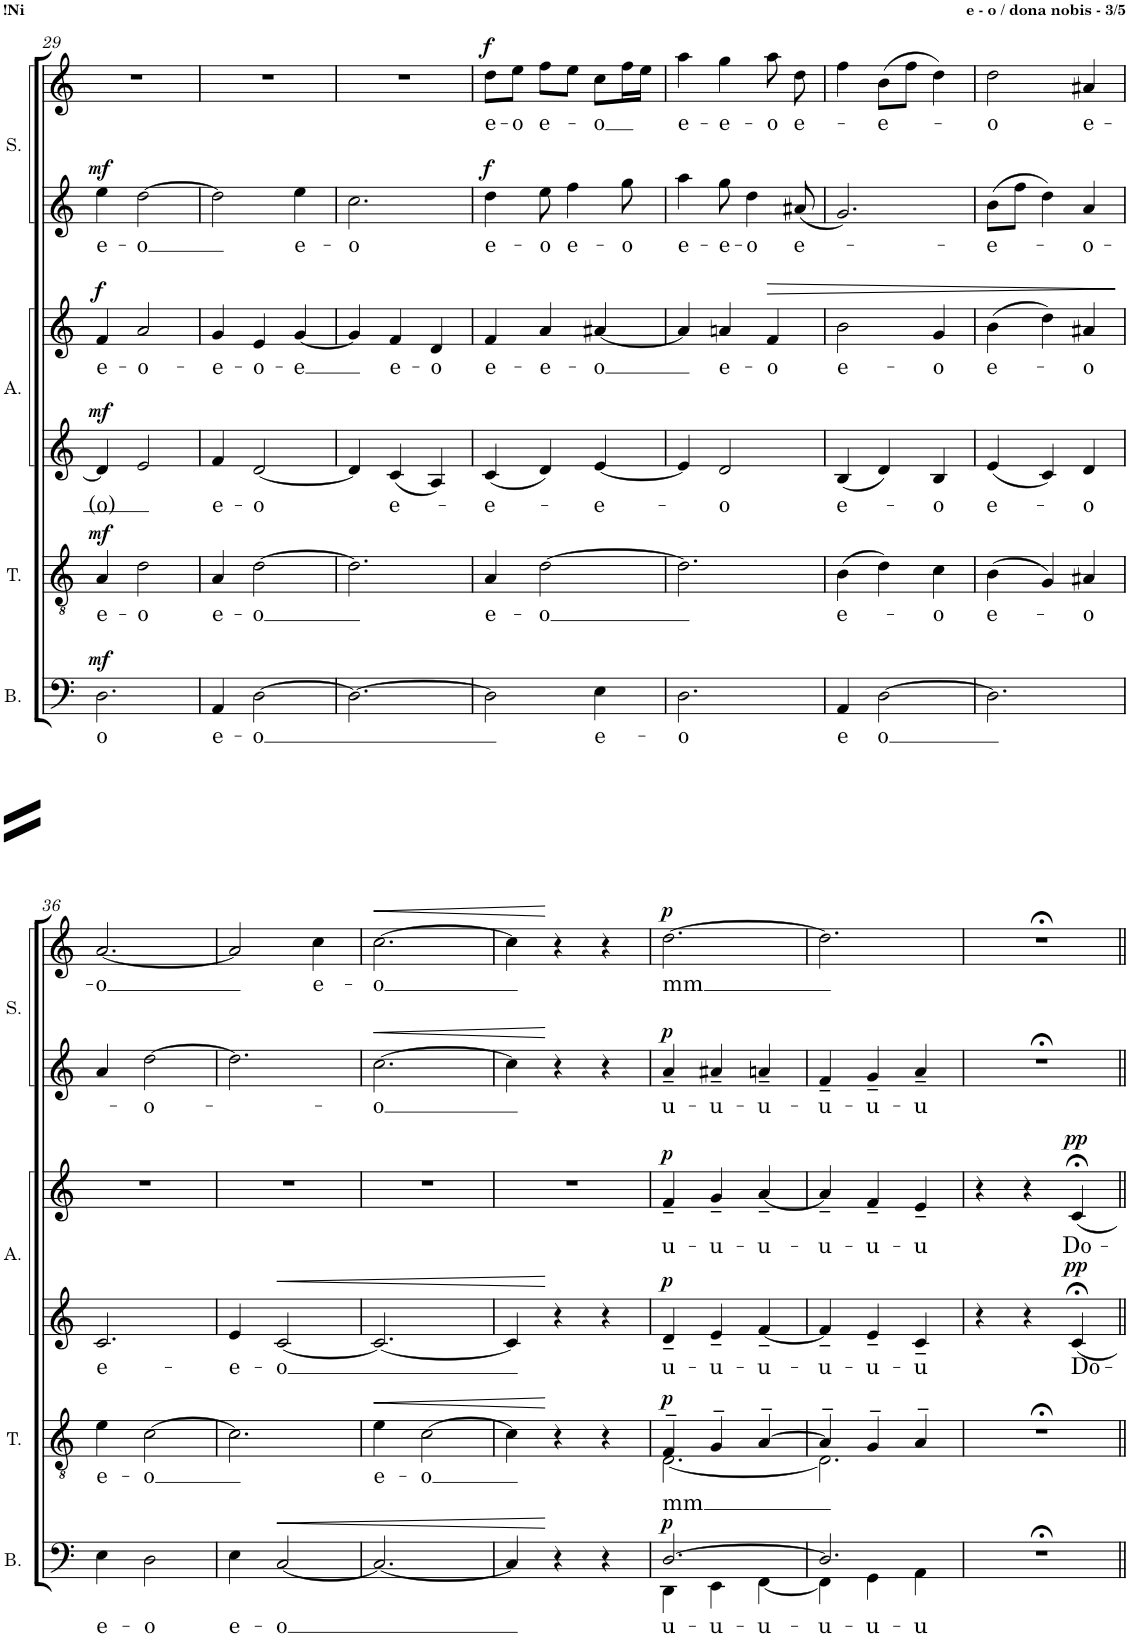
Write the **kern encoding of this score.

**kern	**text	**dynam	**kern	**text	**dynam	**kern	**text	**kern	**text	**dynam	**kern	**text	**kern	**text	**dynam
*part4	*part4	*part4	*part3	*part3	*part3	*part2	*part2	*part2	*part2	*part2	*part1	*part1	*part1	*part1	*part1
*staff6	*staff6	*staff6	*staff5	*staff5	*staff5	*staff4	*staff4	*staff3	*staff3	*staff3/4	*staff2	*staff2	*staff1	*staff1	*staff1/2
*I"Bass	*	*	*I"Tenor	*	*	*I"Alto	*	*	*	*	*I"Soprano	*	*	*	*
*I'B.	*	*	*I'T.	*	*	*I'A.	*	*	*	*	*I'S.	*	*	*	*
!!LO:PB:g=z
*clefF4	*	*	*clefGv2	*	*	*clefG2	*	*clefG2	*	*	*clefG2	*	*clefG2	*	*
*k[]	*	*	*k[]	*	*	*k[]	*	*k[]	*	*	*k[]	*	*k[]	*	*
*M3/4	*	*	*M3/4	*	*	*M3/4	*	*M3/4	*	*	*M3/4	*	*M3/4	*	*
=29	=29	=29	=29	=29	=29	=29	=29	=29	=29	=29	=29	=29	=29	=29	=29
!	!LO:LY:b	!LO:DY:a	!	!LO:LY:b	!LO:DY:a	!	!LO:LY:b	!	!LO:LY:b	!LO:DY:a=2	!	!LO:LY:b	!	!	!
!	!	!	!	!	!	!	!	!	!	!LO:DY:n=1:a	!	!	!	!	!LO:DY:a=2
2.D\	o	mf	4A/	e-	mf	4d/]	(o)	4f/	e-	mf f	4ee\	e-	2.r	.	mf
!	!	!	!	!LO:LY:b	!	!	!	!	!LO:LY:b	!	!	!LO:LY:b	!	!	!
.	.	.	2d\	-o	.	2e/	.	2a/	-o-	.	[2dd\	-o	.	.	.
=30	=30	=30	=30	=30	=30	=30	=30	=30	=30	=30	=30	=30	=30	=30	=30
!	!LO:LY:b	!	!	!LO:LY:b	!	!	!LO:LY:b	!	!LO:LY:b	!	!	!	!	!	!
4AA/	e-	.	4A/	e-	.	4f/	e-	4g/	-e-	.	2dd\]	.	2.r	.	.
!	!LO:LY:b	!	!	!LO:LY:b	!	!	!LO:LY:b	!	!LO:LY:b	!	!	!	!	!	!
[2D\	-o	.	[2d\	-o	.	[2d/	-o	4e/	-o-	.	.	.	.	.	.
!	!	!	!	!	!	!	!	!	!LO:LY:b	!	!	!LO:LY:b	!	!	!
.	.	.	.	.	.	.	.	[4g/	-e	.	4ee\	e-	.	.	.
=31	=31	=31	=31	=31	=31	=31	=31	=31	=31	=31	=31	=31	=31	=31	=31
!	!	!	!	!	!	!	!	!	!	!	!	!LO:LY:b	!	!	!
2.D\_	.	.	2.d\]	.	.	4d/]	.	4g/]	.	.	2.cc\	-o	2.r	.	.
!	!	!	!	!	!	!	!LO:LY:b	!	!LO:LY:b	!	!	!	!	!	!
.	.	.	.	.	.	4c/	e-	4f/	e-	.	.	.	.	.	.
!	!	!	!	!	!	!	!	!	!LO:LY:b	!	!	!	!	!	!
.	.	.	.	.	.	4A/	.	4d/	-o	.	.	.	.	.	.
=32	=32	=32	=32	=32	=32	=32	=32	=32	=32	=32	=32	=32	=32	=32	=32
!	!	!	!	!LO:LY:b	!	!	!LO:LY:b	!	!LO:LY:b	!	!	!LO:LY:b	!	!LO:LY:b	!LO:DY:a=2
!	!	!	!	!	!	!	!	!	!	!	!	!	!	!	!LO:DY:n=1:a
2D\]	.	.	4A/	e-	.	4c/	-e-	4f/	e-	.	4dd\	e-	8dd\L	e-	f f
!	!	!	!	!	!	!	!	!	!	!	!	!	!	!LO:LY:b	!
.	.	.	.	.	.	.	.	.	.	.	.	.	8ee\J	-o	.
!	!	!	!	!LO:LY:b	!	!	!	!	!LO:LY:b	!	!	!LO:LY:b	!	!LO:LY:b	!
.	.	.	[2d\	-o	.	4d/	.	4a/	-e-	.	8ee\	-o	8ff\L	e-	.
!	!	!	!	!	!	!	!	!	!	!	!	!LO:LY:b	!	!	!
.	.	.	.	.	.	.	.	.	.	.	4ff\	e-	8ee\J	.	.
!	!LO:LY:b	!	!	!	!	!	!LO:LY:b	!	!LO:LY:b	!	!	!	!	!LO:LY:b	!
4E\	e-	.	.	.	.	[4e/	-e-	[4a#X/	-o	.	.	.	8cc\L	-o	.
!	!	!	!	!	!	!	!	!	!	!	!	!LO:LY:b	!	!	!
.	.	.	.	.	.	.	.	.	.	.	8gg\	-o	16ff\L	.	.
.	.	.	.	.	.	.	.	.	.	.	.	.	16ee\JJ	.	.
=33	=33	=33	=33	=33	=33	=33	=33	=33	=33	=33	=33	=33	=33	=33	=33
!	!LO:LY:b	!	!	!	!	!	!	!	!	!	!	!LO:LY:b	!	!LO:LY:b	!
2.D\	-o	.	2.d\]	.	.	4e/]	.	4a#/]	.	.	4aa\	e-	4aa\	e-	.
!	!	!	!	!	!	!	!LO:LY:b	!	!LO:LY:b	!	!	!LO:LY:b	!	!LO:LY:b	!
.	.	.	.	.	.	2d/	-o	4an/	e-	.	8gg\	-e-	4gg\	-e-	.
!	!	!	!	!	!	!	!	!	!	!	!	!LO:LY:b	!	!	!
.	.	.	.	.	.	.	.	.	.	.	4dd\	-o	.	.	.
!	!	!	!	!	!	!	!	!	!LO:LY:b	!LO:HP:b	!	!	!	!LO:LY:b	!
.	.	.	.	.	.	.	.	4f/	-o	>	.	.	8aa\	-o	.
!	!	!	!	!	!	!	!	!	!	!	!	!LO:LY:b	!	!LO:LY:b	!
.	.	.	.	.	.	.	.	.	.	.	8a#X/	e-	8dd\	e-	.
=34	=34	=34	=34	=34	=34	=34	=34	=34	=34	=34	=34	=34	=34	=34	=34
!	!LO:LY:b	!	!	!LO:LY:b	!	!	!LO:LY:b	!	!LO:LY:b	!	!	!	!	!	!
4AA/	e	.	(4B\	e-	.	4B/	e-	2b\	e-	.	2.g/	.	4ff\	.	.
!	!LO:LY:b	!	!	!	!	!	!	!	!	!	!	!	!	!LO:LY:b	!
[2D\	-o	.	4d\)	.	.	4d/	.	.	.	.	.	.	(8b\L	-e-	.
.	.	.	.	.	.	.	.	.	.	.	.	.	8ff\J	.	.
!	!	!	!	!LO:LY:b	!	!	!LO:LY:b	!	!LO:LY:b	!	!	!	!	!	!
.	.	.	4c\	-o	.	4B/	-o	4g/	-o	.	.	.	4dd\)	.	.
=35	=35	=35	=35	=35	=35	=35	=35	=35	=35	=35	=35	=35	=35	=35	=35
!	!	!	!	!LO:LY:b	!	!	!LO:LY:b	!	!LO:LY:b	!	!	!LO:LY:b	!	!LO:LY:b	!
2.D\]	.	.	(4B\	e-	.	4e/	e-	(4b\	e-	.	8b\L	-e-	2dd\	-o	.
.	.	.	.	.	.	.	.	.	.	.	8ff\J	.	.	.	.
.	.	.	4G/)	.	.	4c/	.	4dd\)	.	.	4dd\	.	.	.	.
!	!	!	!	!LO:LY:b	!	!	!LO:LY:b	!	!LO:LY:b	!	!	!LO:LY:b	!	!LO:LY:b	!
.	.	.	4A#X/	-o	.	4d/	-o	4a#X/	-o	.	4a/	-o-	4a#X/	e-	.
.	.	.	.	.	.	.	.	.	.	]	.	.	.	.	.
!!LO:LB:g=z
=36	=36	=36	=36	=36	=36	=36	=36	=36	=36	=36	=36	=36	=36	=36	=36
!	!LO:LY:b	!	!	!LO:LY:b	!	!	!LO:LY:b	!	!	!	!	!	!	!LO:LY:b	!
4E\	e-	.	4e\	e-	.	2.c/	e-	2.r	.	.	4a/	.	[2.a/	-o	.
!	!LO:LY:b	!	!	!LO:LY:b	!	!	!	!	!	!	!	!LO:LY:b	!	!	!
2D\	-o	.	[2c\	-o	.	.	.	.	.	.	[2dd\	-o-	.	.	.
=37	=37	=37	=37	=37	=37	=37	=37	=37	=37	=37	=37	=37	=37	=37	=37
!	!LO:LY:b	!	!	!	!	!	!LO:LY:b	!	!	!	!	!	!	!	!
4E\	e-	.	2.c\]	.	.	4e/	-e-	2.r	.	.	2.dd\]	.	2a/]	.	.
!	!LO:LY:b	!LO:HP:b	!	!	!	!	!LO:LY:b	!	!	!	!	!	!	!	!
[2C/	-o	<	.	.	.	[2c/	-o	.	.	.	.	.	.	.	.
!	!	!	!	!	!	!	!	!	!	!	!	!	!	!LO:LY:b	!
.	.	.	.	.	.	.	.	.	.	.	.	.	4cc\	e-	.
=38	=38	=38	=38	=38	=38	=38	=38	=38	=38	=38	=38	=38	=38	=38	=38
!	!	!	!	!LO:LY:b	!LO:HP:b	!	!	!	!	!	!	!LO:LY:b	!	!LO:LY:b	!LO:HP:b
2.C/_	.	.	4e\	e-	<	2.c/_	.	2.r	.	.	[2.cc\	-o	[2.cc\	-o	<
!	!	!	!	!LO:LY:b	!	!	!	!	!	!	!	!	!	!	!
.	.	.	[2c\	-o	.	.	.	.	.	.	.	.	.	.	.
=39	=39	=39	=39	=39	=39	=39	=39	=39	=39	=39	=39	=39	=39	=39	=39
4C/]	.	.	4c\]	.	.	4c/]	.	2.r	.	.	4cc\]	.	4cc\]	.	.
4r	.	[	4r	.	[	4r	.	.	.	.	4r	.	4r	.	[
4r	.	.	4r	.	.	4r	.	.	.	.	4r	.	4r	.	.
=40	=40	=40	=40	=40	=40	=40	=40	=40	=40	=40	=40	=40	=40	=40	=40
!	!LO:LY:a	!	!	!	!	!	!	!	!	!	!	!	!	!	!
*^	*	*	*	*	*	*	*	*	*	*	*	*	*	*	*
!	!	!LO:LY:b	!LO:DY:a	!	!LO:LY:b	!LO:DY:a	!	!LO:LY:b	!	!LO:LY:b	!LO:DY:a=2	!	!LO:LY:b	!	!LO:LY:b	!
*	*	*	*	*^	*	*	*	*	*	*	*	*	*	*	*	*
!	!	!	!	!	!	!	!	!	!	!	!	!LO:DY:n=1:a	!	!	!	!	!LO:DY:a=2
!	!	!	!	!	!	!	!	!	!	!	!	!	!	!	!	!	!LO:DY:n=1:a
[2.D/	4DD\	u-	p	4F~/	[2.D\	u-	p	4d~/	u-	4f~/	u-	p p	4a~/	u-	[2.dd\	mm	p p
!	!	!LO:LY:b	!	!	!	!LO:LY:b	!	!	!LO:LY:b	!	!LO:LY:b	!	!	!LO:LY:b	!	!	!
.	4EE\	-u-	.	4G~/	.	-u-	.	4e~/	-u-	4g~/	-u-	.	4a#X~/	-u-	.	.	.
!	!	!LO:LY:b	!	!	!	!LO:LY:b	!	!	!LO:LY:b	!	!LO:LY:b	!	!	!LO:LY:b	!	!	!
.	[4FF\	-u-	.	[4A~/	.	-u-	.	[4f~/	-u-	[4a~/	-u-	.	4an~/	-u-	.	.	.
=41	=41	=41	=41	=41	=41	=41	=41	=41	=41	=41	=41	=41	=41	=41	=41	=41	=41
!	!	!LO:LY:b	!	!	!	!LO:LY:b	!	!	!LO:LY:b	!	!LO:LY:b	!	!	!LO:LY:b	!	!	!
2.D/]	4FF\]	-u-	.	4A~/]	2.D\]	-u-	.	4f~/]	-u-	4a~/]	-u-	.	4f~/	-u-	2.dd\]	.	.
!	!	!LO:LY:b	!	!	!	!LO:LY:b	!	!	!LO:LY:b	!	!LO:LY:b	!	!	!LO:LY:b	!	!	!
.	4GG\	-u-	.	4G~/	.	-u-	.	4e~/	-u-	4f~/	-u-	.	4g~/	-u-	.	.	.
!	!	!LO:LY:b	!	!	!	!LO:LY:b	!	!	!LO:LY:b	!	!LO:LY:b	!	!	!LO:LY:b	!	!	!
.	4AA\	-u	.	4A~/	.	-u	.	4c~/	-u	4e~/	-u	.	4a~/	-u	.	.	.
*v	*v	*	*	*	*	*	*	*	*	*	*	*	*	*	*	*	*
*	*	*	*v	*v	*	*	*	*	*	*	*	*	*	*	*	*
=42	=42	=42	=42	=42	=42	=42	=42	=42	=42	=42	=42	=42	=42	=42	=42
2.r;<	.	.	2.r;<	.	.	4r	.	4r	.	.	2.r;<	.	2.r;<	.	.
.	.	.	.	.	.	4r	.	4r	.	.	.	.	.	.	.
!	!	!	!	!	!	!	!LO:LY:b	!	!LO:LY:b	!LO:DY:a=2	!	!	!	!	!
!	!	!	!	!	!	!	!	!	!	!LO:DY:n=1:a	!	!	!	!	!
.	.	.	.	.	.	4c;</	Do-	4c;</	Do-	pp pp	.	.	.	.	.
=||	=||	=||	=||	=||	=||	=||	=||	=||	=||	=||	=||	=||	=||	=||	=||
*-	*-	*-	*-	*-	*-	*-	*-	*-	*-	*-	*-	*-	*-	*-	*-
